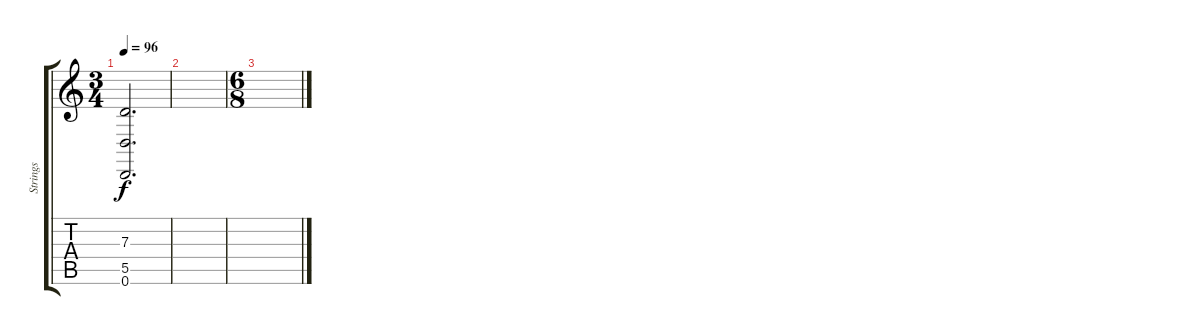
\track ("Strings" "Strings") {instrument stringensemble1}
\staff {score tabs}
\tuning (E4 B3 G3 D3 A2 D2) {hide}
\ts (3 4)
\tempo 96
\clef g2
\ks c
(7.3{t} 5.5{t} 0.6{t}).2{d dy f} |
|
\ts (6 8)
